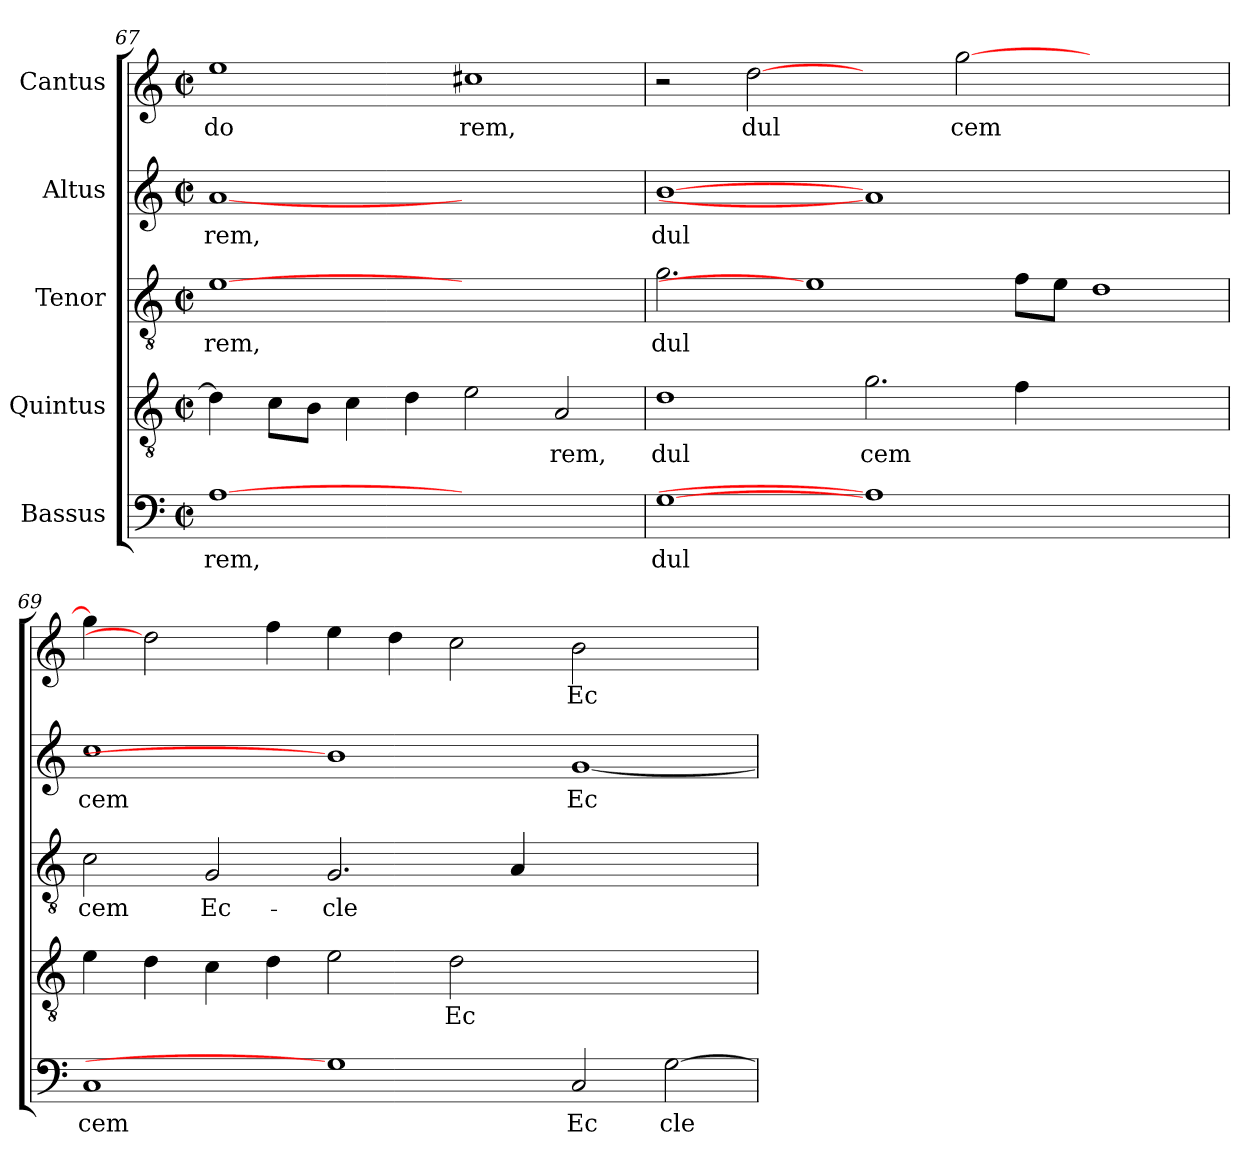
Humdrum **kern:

**kern	**text	**kern	**text	**kern	**text	**kern	**text	**kern	**text
*part5	*part5	*part4	*part4	*part3	*part3	*part2	*part2	*part1	*part1
*staff5	*staff5	*staff4	*staff4	*staff3	*staff3	*staff2	*staff2	*staff1	*staff1
*I"Bassus	*	*I"Quintus	*	*I"Tenor	*	*I"Altus	*	*I"Cantus	*
*clefF4	*	*clefGv2	*	*clefGv2	*	*clefG2	*	*clefG2	*
*k[]	*	*k[]	*	*k[]	*	*k[]	*	*k[]	*
*C:	*	*C:	*	*C:	*	*C:	*	*C:	*
*M2/2	*	*M2/2	*	*M2/2	*	*M2/2	*	*M2/2	*
*met(c|)	*	*met(c|)	*	*met(c|)	*	*met(c|)	*	*met(c|)	*
=67	=67	=67	=67	=67	=67	=67	=67	=67	=67
!	!LO:LY:b:cj	!	!LO:LY:b:cj	!	!LO:LY:b	!	!LO:LY:b:cj	!	!LO:LY:b:cj
[1A	rem,	4d\]	.	[1e	-rem,	[1a	rem,	1ee	do
!	!	!	!LO:LY:b:cj	!	!	!	!	!	!
.	.	8c\L	.	.	.	.	.	.	.
!	!	!	!LO:LY:b:cj	!	!	!	!	!	!
.	.	8B\J	.	.	.	.	.	.	.
!	!	!	!LO:LY:b:cj	!	!	!	!	!	!
.	.	4c\	.	.	.	.	.	.	.
!	!	!	!LO:LY:b:cj	!	!	!	!	!	!
.	.	4d\	.	.	.	.	.	.	.
!	!	!	!LO:LY:b:cj	!	!	!	!	!	!LO:LY:b:cj
1ryy	.	2e\	.	1ryy	.	1ryy	.	1cc#X	rem,
!	!	!	!LO:LY:b:cj	!	!	!	!	!	!
.	.	2A/	rem,	.	.	.	.	.	.
=68	=68	=68	=68	=68	=68	=68	=68	=68	=68
!	!LO:LY:b:cj	!	!LO:LY:b:cj	!	!LO:LY:b	!	!LO:LY:b:cj	!	!
[1G	dul	1d	dul	2.g\	dul-	[1b	dul	2r	.
!	!	!	!	!	!	!	!	!	!LO:LY:b:cj
.	.	.	.	.	.	.	.	[2dd	dul
.	.	.	.	1e]	.	.	.	.	.
!	!	!	!LO:LY:b:cj	!	!	!	!	!	!
1A]	.	2.g\	cem	.	.	1a]	.	2ryy	.
!	!	!	!	!	!	!	!	!	!LO:LY:b:cj
.	.	.	.	.	.	.	.	[>2gg\	cem
!	!	!	!LO:LY:b:cj	!	!LO:LY:b	!	!	!	!
.	.	4f\	.	8f\L	--	.	.	.	.
!	!	!	!	!	!LO:LY:b	!	!	!	!
.	.	.	.	8e\J	--	.	.	.	.
!	!	!	!	!	!LO:LY:b	!	!	!	!
1ryy	.	1ryy	.	1d	--	1ryy	.	1ryy	.
=69	=69	=69	=69	=69	=69	=69	=69	=69	=69
!	!LO:LY:b:cj	!	!LO:LY:b:cj	!	!LO:LY:b	!	!LO:LY:b:cj	!	!LO:LY:b:cj
1C	cem	4e\	.	2c\	-cem	1cc	cem	4gg\]	.
!	!	!	!LO:LY:b:cj	!	!	!	!	!	!
.	.	4d\	.	.	.	.	.	2dd]	.
!	!	!	!LO:LY:b:cj	!	!LO:LY:b	!	!	!	!
.	.	4c\	.	2G/	Ec-	.	.	.	.
!	!	!	!LO:LY:b:cj	!	!	!	!	!	!LO:LY:b:cj
.	.	4d\	.	.	.	.	.	4ff\	.
!	!	!	!LO:LY:b:cj	!	!LO:LY:b	!	!	!	!LO:LY:b:cj
1G]	.	2e\	.	2.G/	-cle-	1b]	.	4ee\	.
!	!	!	!	!	!	!	!	!	!LO:LY:b:cj
.	.	.	.	.	.	.	.	4dd\	.
!	!	!	!LO:LY:b:cj	!	!	!	!	!	!LO:LY:b:cj
.	.	2d\	Ec	.	.	.	.	2cc\	.
!	!	!	!	!	!LO:LY:b	!	!	!	!
.	.	.	.	4A/	--	.	.	.	.
!	!LO:LY:b:cj	!	!	!	!	!	!LO:LY:b:cj	!	!LO:LY:b:cj
2C/	Ec	1ryy	.	1ryy	.	[<1g	Ec	2b\	Ec
!	!LO:LY:b:cj	!	!	!	!	!	!	!	!
[>2G\	cle	.	.	.	.	.	.	2ryy	.
=	=	=	=	=	=	=	=	=	=
*-	*-	*-	*-	*-	*-	*-	*-	*-	*-
